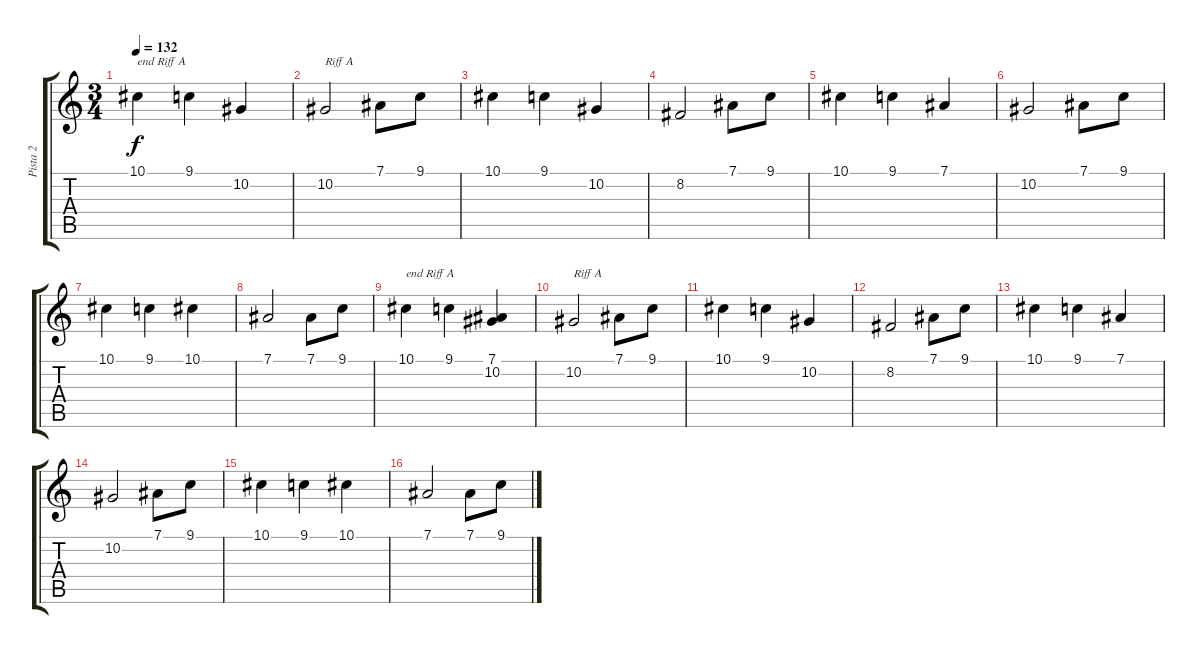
\track ("Pista 2" "Pista 2") {instrument fiddle}
\staff {score tabs}
\tuning (Eb4 Bb3 Gb3 Db3 Ab2 Eb2) {hide}
\ts (3 4)
\tempo 132
\clef g2
\ks c
10.1.4{txt "end Riff A" dy f} 9.1.4 10.2.4 |
10.2.2{txt "Riff A"} 7.1.8 9.1.8 |
10.1.4 9.1.4 10.2.4 |
8.2.2 7.1.8 9.1.8 |
10.1.4 9.1.4 7.1.4 |
10.2.2 7.1.8 9.1.8 |
10.1.4 9.1.4 10.1.4 |
7.1.2 7.1.8 9.1.8 |
10.1.4{txt "end Riff A"} 9.1.4 (7.1 10.2).4 |
10.2.2{txt "Riff A"} 7.1.8 9.1.8 |
10.1.4 9.1.4 10.2.4 |
8.2.2 7.1.8 9.1.8 |
10.1.4 9.1.4 7.1.4 |
10.2.2 7.1.8 9.1.8 |
10.1.4 9.1.4 10.1.4 |
7.1.2 7.1.8 9.1.8
